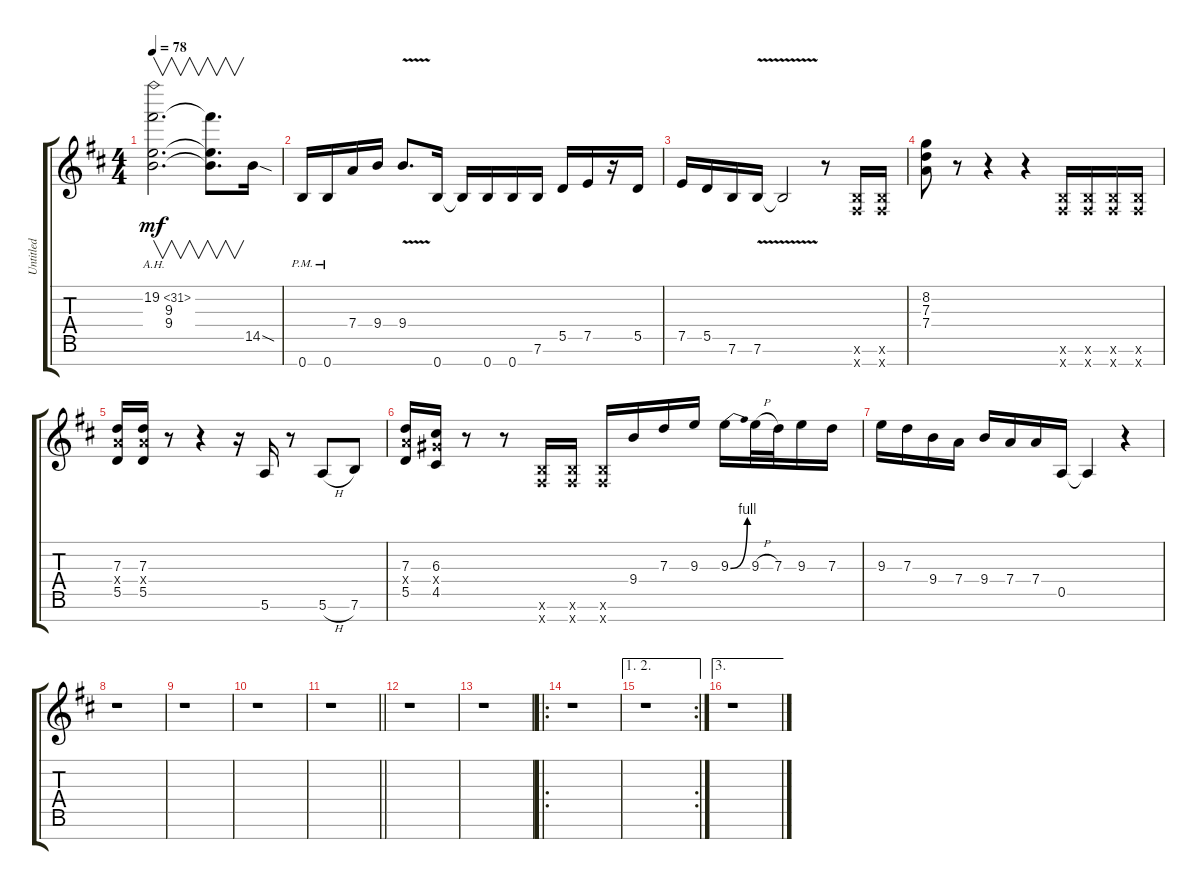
\track ("Untitled" "Untitled") {instrument overdrivenguitar}
\staff {score tabs}
\tuning (E4 B3 G3 D3 A2 E2 B1) {hide}
\ts (4 4)
\tempo 78
\clef g2
\ks d
(19.2{ah 12} 9.3 9.4).2{v d dy mf} (19.2{t} 9.3{t} 9.4{t}).8{v d} 14.5{sod}.16 |
0.7{pm}.16{ot 8vb} 0.7{pm}.16{ot 8vb} 7.4.16 9.4.16 9.4{v}.8{d} 0.7.16{ot 8vb} 0.7{t}.16{ot 8vb} 0.7.16{ot 8vb} 0.7.16{ot 8vb} 7.6.16 5.5.16 7.5.16 r.16 5.5.16 |
7.5.16 5.5.16 7.6.16 7.6{v}.16 7.6{v t}.2 r.8 (7.6{x} 7.7{x}).16 (7.6{x} 7.7{x}).16 |
(8.2 7.3 7.4).8 r.8 r.4 r.4 (7.6{x} 7.7{x}).16 (7.6{x} 7.7{x}).16 (7.6{x} 7.7{x}).16 (7.6{x} 7.7{x}).16 |
(7.3 7.4{x} 5.5).16 (7.3 7.4{x} 5.5).16 r.8 r.4 r.16 5.6.16 r.8 5.6{h}.8 7.6.8 |
(7.3 7.4{x} 5.5).16 (6.3 6.4{x} 4.5).16 r.8 r.8 (7.6{x} 7.7{x}).16 (7.6{x} 7.7{x}).16 (7.6{x} 7.7{x}).16 9.4.16 7.3.16 9.3.16 9.3{be (bend 0 0 60 4)}.16 9.3{h}.32 7.3.32 9.3.16 7.3.16 |
9.3.16 7.3.16 9.4.16 7.4.16 9.4.16 7.4.16 7.4.16 0.5.16 0.5{t}.4 r.4 |
r.1 |
r.1 |
r.1 |
\barLineRight lightlight
r.1 |
r.1 |
r.1 |
\ro
r.1 |
\ae (1 2)
\rc 2
r.1 |
\ae 3
r.1
